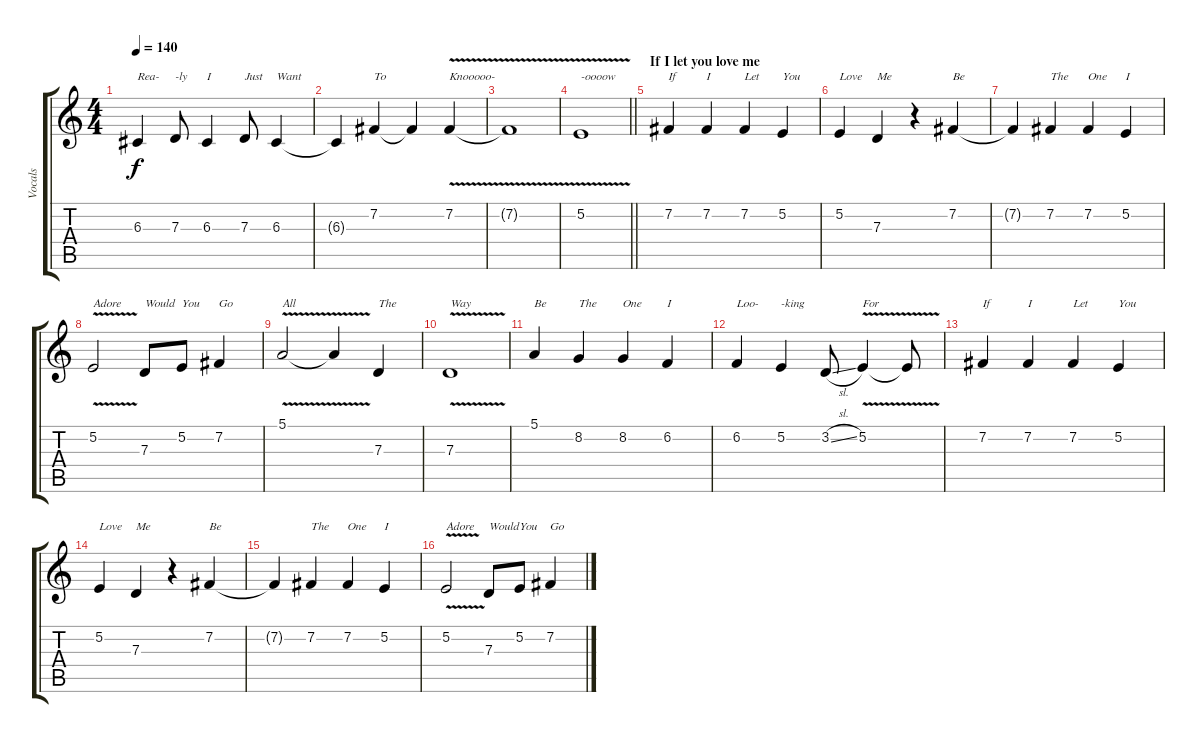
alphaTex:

\track ("Vocals" "Vocals") {instrument oboe}
\staff {score tabs}
\tuning (E4 B3 G3 D3 A2 E2) {hide}
\ts (4 4)
\tempo 140
\clef g2
\ks c
6.3.4{txt "Rea-" dy f} 7.3.8{txt "-ly"} 6.3.4{txt "I"} 7.3.8{txt "Just"} 6.3.4{txt "Want"} |
6.3{t}.4 7.2.4{txt "To"} 7.2{t}.4 7.2{v}.4{txt "Knooooo-"} |
7.2{t}.1 |
\barLineRight lightlight
5.2{v}.1{txt "-oooow"} |
\section ("" "If I let you love me")
7.2.4{txt "If"} 7.2.4{txt "I"} 7.2.4{txt "Let"} 5.2.4{txt "You"} |
5.2.4{txt "Love"} 7.3.4{txt "Me"} r.4 7.2.4{txt "Be"} |
7.2{t}.4 7.2.4{txt "The"} 7.2.4{txt "One"} 5.2.4{txt "I"} |
5.2{v}.2{txt "Adore"} 7.3.8{txt "Would"} 5.2.8{txt "You"} 7.2.4{txt "Go"} |
5.1{v}.2{txt "All"} 5.1{t}.4 7.3.4{txt "The"} |
7.3{v}.1{txt "Way"} |
5.1.4{txt "Be"} 8.2.4{txt "The"} 8.2.4{txt "One"} 6.2.4{txt "I"} |
6.2.4{txt "Loo-"} 5.2.4{txt "-king"} 3.2{sl}.8 5.2{v}.4{txt "For"} 5.2{t}.8 |
7.2.4{txt "If"} 7.2.4{txt "I"} 7.2.4{txt "Let"} 5.2.4{txt "You"} |
5.2.4{txt "Love"} 7.3.4{txt "Me"} r.4 7.2.4{txt "Be"} |
7.2{t}.4 7.2.4{txt "The"} 7.2.4{txt "One"} 5.2.4{txt "I"} |
5.2{v}.2{txt "Adore"} 7.3.8{txt "Would"} 5.2.8{txt "You"} 7.2.4{txt "Go"}
